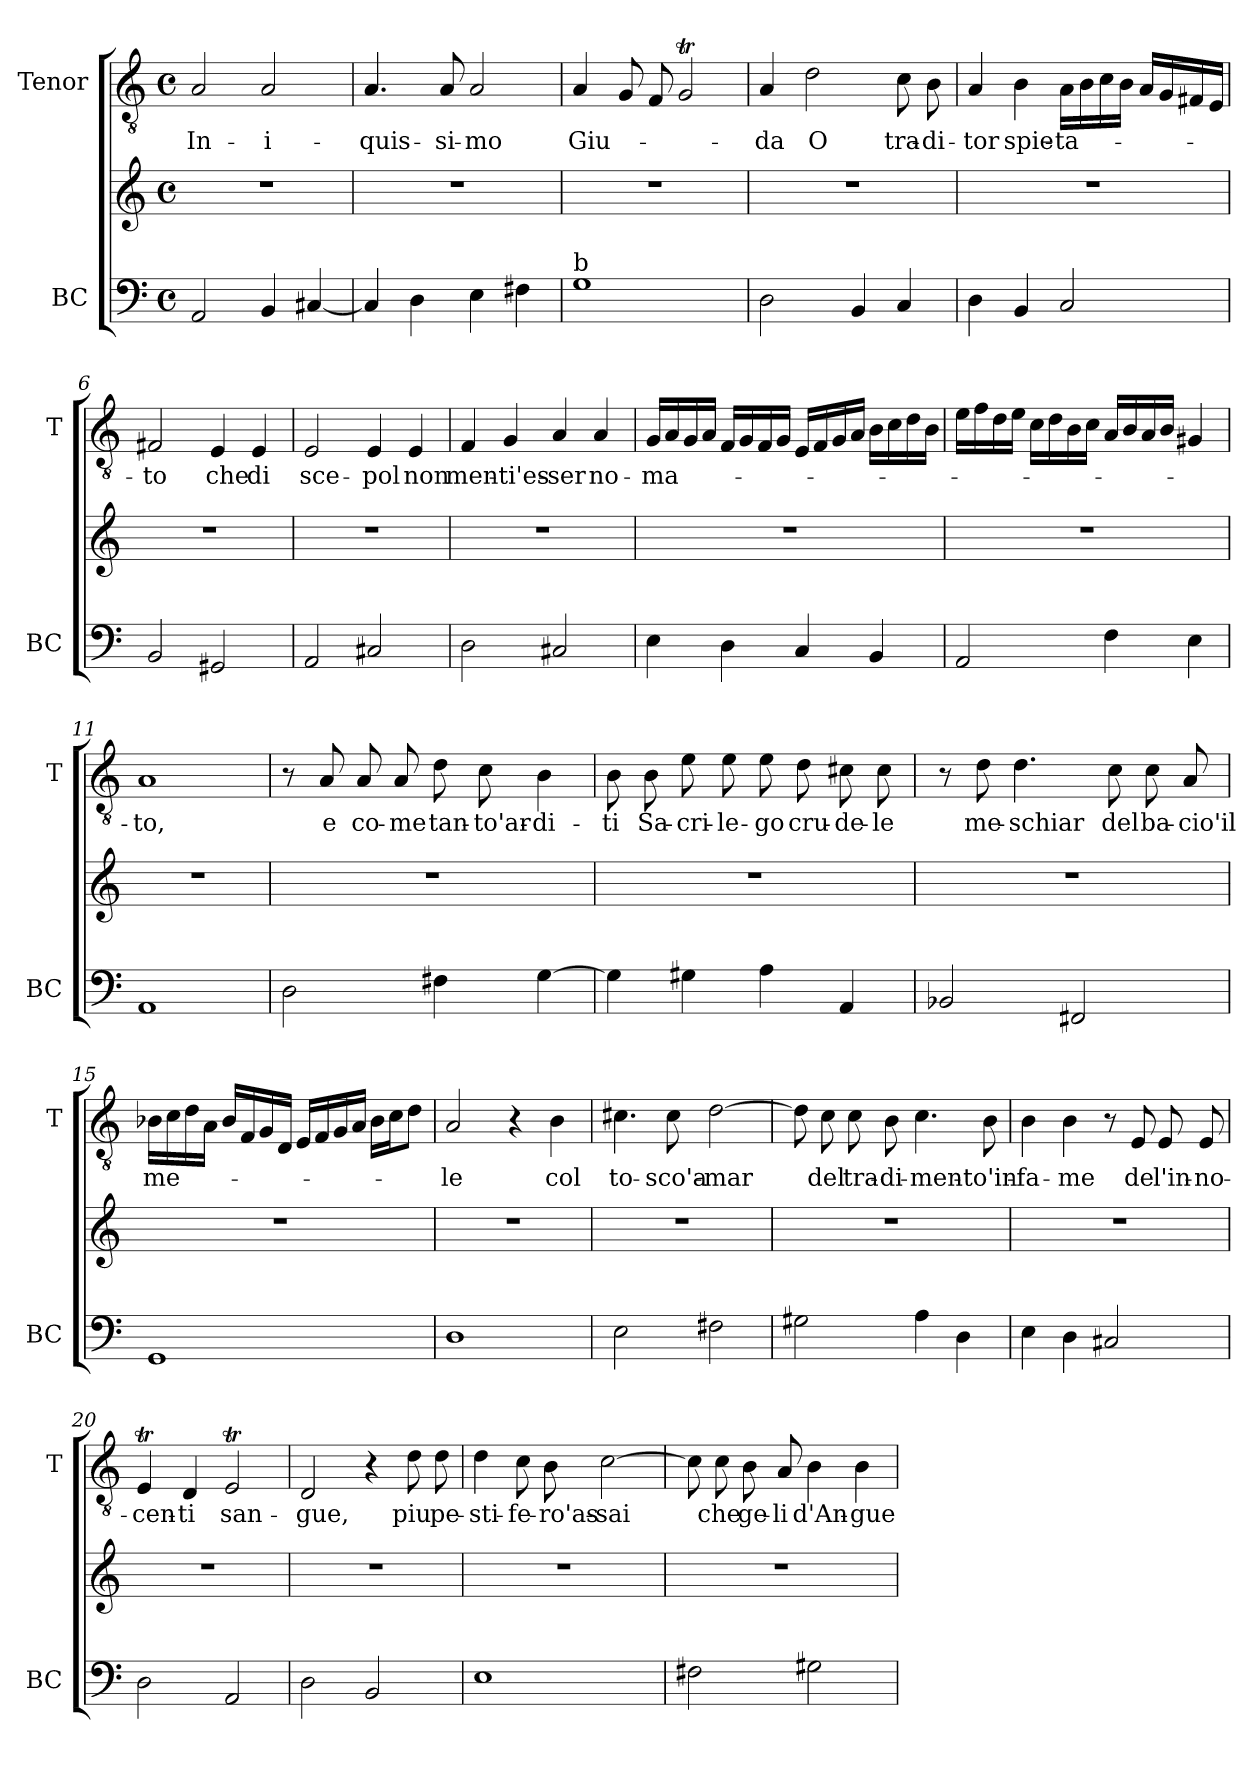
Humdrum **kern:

**kern	**kern	**kern	**text
*part2	*part2	*part1	*part1
*staff3	*staff2	*staff1	*staff1
*I"BC	*	*I"Tenor	*
*I'BC	*	*I'T	*
*clefF4	*clefG2	*clefGv2	*
*k[]	*k[]	*k[]	*
*C:	*C:	*C:	*
*M4/4	*M4/4	*M4/4	*
*met(c)	*met(c)	*met(c)	*
=1	=1	=1	=1
!	!	!	!LO:LY:b
2AA/	1r	2A/	In-
!	!	!	!LO:LY:b
4BB/	.	2A/	-i-
[4C#X/	.	.	.
=2	=2	=2	=2
!	!	!	!LO:LY:b
4C#/]	1r	4.A/	-quis-
4D\	.	.	.
!	!	!	!LO:LY:b
.	.	8A/	-si-
!	!	!	!LO:LY:b
4E\	.	2A/	-mo
4F#X\	.	.	.
=3	=3	=3	=3
!LO:TX:a:t=b	!	!	!
!	!	!	!LO:LY:b
1G	1r	4A/	Giu-
.	.	8G/	.
.	.	8F/	.
.	.	2GT/	.
=4	=4	=4	=4
!	!	!	!LO:LY:b
2D\	1r	4A/	-da
!	!	!	!LO:LY:b
.	.	2d\	O
4BB/	.	.	.
!	!	!	!LO:LY:b
4C/	.	8c\	tra-
!	!	!	!LO:LY:b
.	.	8B\	-di-
!!LO:LB:g=z
=5	=5	=5	=5
!	!	!	!LO:LY:b
4D\	1r	4A/	-tor
!	!	!	!LO:LY:b
4BB/	.	4B\	spie-
!	!	!	!LO:LY:b
2C/	.	16A\LL	-ta-
.	.	16B\	.
.	.	16c\	.
.	.	16B\JJ	.
.	.	16A/LL	.
.	.	16G/	.
.	.	16F#X/	.
.	.	16E/JJ	.
=6	=6	=6	=6
!	!	!	!LO:LY:b
2BB/	1r	2F#X/	-to
!	!	!	!LO:LY:b
2GG#X/	.	4E/	che
!	!	!	!LO:LY:b
.	.	4E/	di
=7	=7	=7	=7
!	!	!	!LO:LY:b
2AA/	1r	2E/	sce-
!	!	!	!LO:LY:b
2C#X/	.	4E/	-pol
!	!	!	!LO:LY:b
.	.	4E/	non
=8	=8	=8	=8
!	!	!	!LO:LY:b
2D\	1r	4F/	men-
!	!	!	!LO:LY:b
.	.	4G/	-ti'es-
!	!	!	!LO:LY:b
2C#X/	.	4A/	-ser
!	!	!	!LO:LY:b
.	.	4A/	no-
!!LO:LB:g=z
=9	=9	=9	=9
!	!	!	!LO:LY:b
4E\	1r	16G/LL	-ma-
.	.	16A/	.
.	.	16G/	.
.	.	16A/JJ	.
4D\	.	16F/LL	.
.	.	16G/	.
.	.	16F/	.
.	.	16G/JJ	.
4C/	.	16E/LL	.
.	.	16F/	.
.	.	16G/	.
.	.	16A/JJ	.
4BB/	.	16B\LL	.
.	.	16c\	.
.	.	16d\	.
.	.	16B\JJ	.
=10	=10	=10	=10
2AA/	1r	16e\LL	.
.	.	16f\	.
.	.	16d\	.
.	.	16e\JJ	.
.	.	16c\LL	.
.	.	16d\	.
.	.	16B\	.
.	.	16c\JJ	.
4F\	.	16A/LL	.
.	.	16B/	.
.	.	16A/	.
.	.	16B/JJ	.
4E\	.	4G#X/	.
=11	=11	=11	=11
!	!	!	!LO:LY:b
1AA	1r	1A	-to,
=12	=12	=12	=12
2D\	1r	8r	.
!	!	!	!LO:LY:b
.	.	8A/	e
!	!	!	!LO:LY:b
.	.	8A/	co-
!	!	!	!LO:LY:b
.	.	8A/	-me
!	!	!	!LO:LY:b
4F#X\	.	8d\	tan-
!	!	!	!LO:LY:b
.	.	8c\	-to'ar-
!	!	!	!LO:LY:b
[4G\	.	4B\	-di-
!!LO:PB:g=z
=13	=13	=13	=13
!	!	!	!LO:LY:b
4G\]	1r	8B\	-ti
!	!	!	!LO:LY:b
.	.	8B\	Sa-
!	!	!	!LO:LY:b
4G#X\	.	8e\	-cri-
!	!	!	!LO:LY:b
.	.	8e\	-le-
!	!	!	!LO:LY:b
4A\	.	8e\	-go
!	!	!	!LO:LY:b
.	.	8d\	cru-
!	!	!	!LO:LY:b
4AA/	.	8c#X\	-de-
!	!	!	!LO:LY:b
.	.	8c#\	-le
=14	=14	=14	=14
2BB-X/	1r	8r	.
!	!	!	!LO:LY:b
.	.	8d\	me-
!	!	!	!LO:LY:b
.	.	4.d\	-schiar
2FF#X/	.	.	.
!	!	!	!LO:LY:b
.	.	8c\	del
!	!	!	!LO:LY:b
.	.	8c\	ba-
!	!	!	!LO:LY:b
.	.	8A/	-cio'il
=15	=15	=15	=15
!	!	!	!LO:LY:b
1GG	1r	16B-X\LL	me-
.	.	16c\	.
.	.	16d\	.
.	.	16A\JJ	.
.	.	16B-/LL	.
.	.	16F/	.
.	.	16G/	.
.	.	16D/JJ	.
.	.	16E/LL	.
.	.	16F/	.
.	.	16G/	.
.	.	16A/JJ	.
.	.	16B-\LL	.
.	.	16c\J	.
.	.	8d\J	.
=16	=16	=16	=16
!	!	!	!LO:LY:b
1D	1r	2A/	-le
.	.	4r	.
!	!	!	!LO:LY:b
.	.	4B\	col
!!LO:LB:g=z
=17	=17	=17	=17
!	!	!	!LO:LY:b
2E\	1r	4.c#X\	to-
!	!	!	!LO:LY:b
.	.	8c#\	-sco'a-
!	!	!	!LO:LY:b
2F#X\	.	[2d\	-mar
=18	=18	=18	=18
2G#X\	1r	8d\]	.
!	!	!	!LO:LY:b
.	.	8c\	del
!	!	!	!LO:LY:b
.	.	8c\	tra-
!	!	!	!LO:LY:b
.	.	8B\	-di-
!	!	!	!LO:LY:b
4A\	.	4.c\	-men-
4D\	.	.	.
!	!	!	!LO:LY:b
.	.	8B\	-to'in-
=19	=19	=19	=19
!	!	!	!LO:LY:b
4E\	1r	4B\	-fa-
!	!	!	!LO:LY:b
4D\	.	4B\	-me
2C#X/	.	8r	.
!	!	!	!LO:LY:b
.	.	8E/	de
!	!	!	!LO:LY:b
.	.	8E/	l'in-
!	!	!	!LO:LY:b
.	.	8E/	-no-
=20	=20	=20	=20
!	!	!	!LO:LY:b
2D\	1r	4Et/	-cen-
!	!	!	!LO:LY:b
.	.	4D/	-ti
!	!	!	!LO:LY:b
2AA/	.	2Et/	san-
!!LO:LB:g=z
=21	=21	=21	=21
!	!	!	!LO:LY:b
2D\	1r	2D/	-gue,
2BB/	.	4r	.
!	!	!	!LO:LY:b
.	.	8d\	piu
!	!	!	!LO:LY:b
.	.	8d\	pe-
=22	=22	=22	=22
!	!	!	!LO:LY:b
1E	1r	4d\	-sti-
!	!	!	!LO:LY:b
.	.	8c\	-fe-
!	!	!	!LO:LY:b
.	.	8B\	-ro'as-
!	!	!	!LO:LY:b
.	.	[2c\	-sai
=23	=23	=23	=23
2F#X\	1r	8c\]	.
!	!	!	!LO:LY:b
.	.	8c\	che
!	!	!	!LO:LY:b
.	.	8B\	ge-
!	!	!	!LO:LY:b
.	.	8A/	-li
!	!	!	!LO:LY:b
2G#X\	.	4B\	d'An-
!	!	!	!LO:LY:b
.	.	4B\	-gue
=	=	=	=
*-	*-	*-	*-
